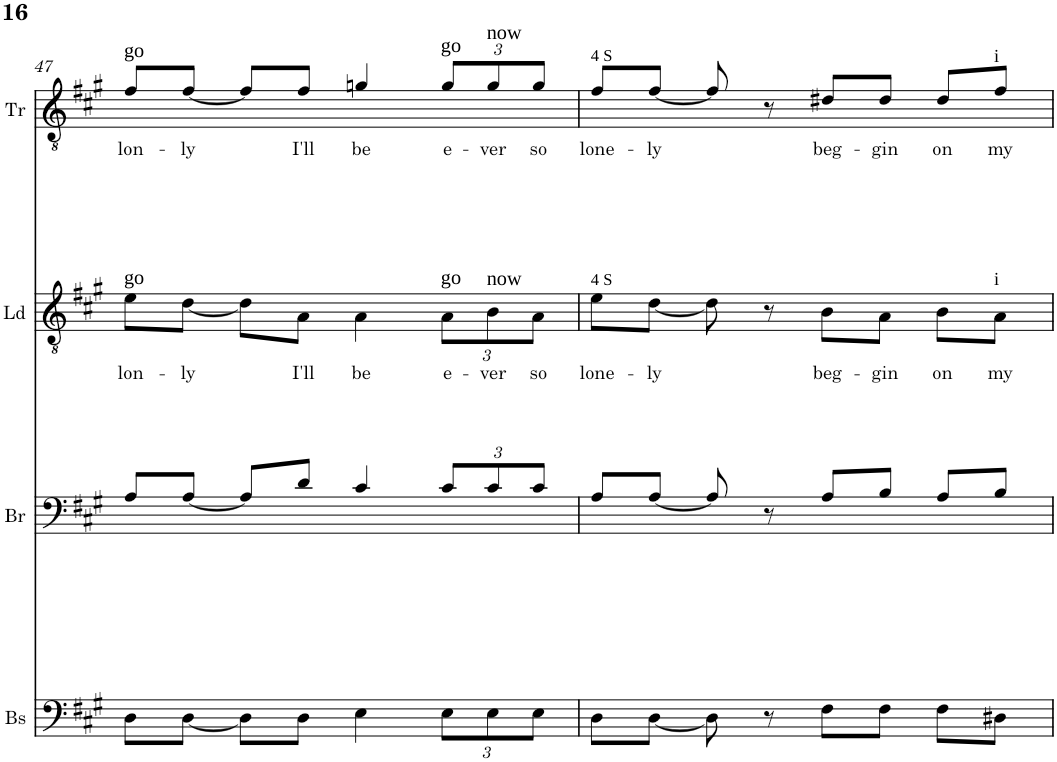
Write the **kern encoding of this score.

**kern	**kern	**kern	**text	**kern	**text
*part4	*part3	*part2	*part2	*part1	*part1
*staff4	*staff3	*staff2	*staff2	*staff1	*staff1
*I"Bass	*I"Bari	*I"Lead	*	*I"Tenor	*
*I'Bs	*I'Br	*I'Ld	*	*I'Tr	*
!!LO:PB:g=z
*clefF4	*clefF4	*clefGv2	*	*clefGv2	*
*k[f#c#g#]	*k[f#c#g#]	*k[f#c#g#]	*	*k[f#c#g#]	*
*M4/4	*M4/4	*M4/4	*	*M4/4	*
*met(c)	*met(c)	*met(c)	*	*met(c)	*
=47	=47	=47	=47	=47	=47
!	!	!	!	!LO:TX:a:t=go	!
!	!	!LO:TX:a:t=go	!	!	!
!	!	!	!LO:LY:b	!	!LO:LY:b
8D\L	8A/L	8e\L	lon-	8f#/L	lon-
!	!	!	!LO:LY:b	!	!LO:LY:b
[<8D\J	[<8A/J	[<8d\J	-ly	[<8f#/J	-ly
8D\L]	8A/L]	8d\L]	.	8f#/L]	.
!	!	!	!LO:LY:b	!	!LO:LY:b
8D\J	8d/J	8A\J	I'll	8f#/J	I'll
!	!	!	!LO:LY:b	!	!LO:LY:b
4E\	4c#/	4A\	be	4gn/	be
*Xbrackettup	*Xbrackettup	*Xbrackettup	*	*	*
!	!	!	!LO:LY:b	!	!
*	*	*	*	*Xbrackettup	*
!	!	!	!	!LO:TX:a:t=go	!
!	!	!LO:TX:a:t=go	!	!	!
!	!	!	!	!	!LO:LY:b
12E\L	12c#/L	12A\L	e-	12g/L	e-
!	!	!	!	!LO:TX:a:t=now	!
!	!	!LO:TX:a:t=now	!	!	!
!	!	!	!LO:LY:b	!	!LO:LY:b
12E\	12c#/	12B\	-ver	12g/	-ver
!	!	!	!LO:LY:b	!	!LO:LY:b
12E\J	12c#/J	12A\J	so	12g/J	so
=48	=48	=48	=48	=48	=48
!	!	!	!	!LO:TX:a:t=4 S	!
!	!	!LO:TX:a:t=4 S	!	!	!
!	!	!	!LO:LY:b	!	!LO:LY:b
8D\L	8A/L	8e\L	lone-	8f#/L	lone-
!	!	!	!LO:LY:b	!	!LO:LY:b
[<8D\J	[<8A/J	[<8d\J	-ly	[<8f#/J	-ly
8D\]	8A/]	8d\]	.	8f#/]	.
8r	8r	8r	.	8r	.
!	!	!	!LO:LY:b	!	!LO:LY:b
8F#\L	8A/L	8B\L	beg-	8d#X/L	beg-
!	!	!	!LO:LY:b	!	!LO:LY:b
8F#\J	8B/J	8A\J	-gin	8d#/J	-gin
!	!	!	!LO:LY:b	!	!LO:LY:b
8F#\L	8A/L	8B\L	on	8d#/L	on
!	!	!	!	!LO:TX:a:t=i	!
!	!	!LO:TX:a:t=i	!	!	!
!	!	!	!LO:LY:b	!	!LO:LY:b
8D#X\J	8B/J	8A\J	my	8f#/J	my
=	=	=	=	=	=
*-	*-	*-	*-	*-	*-
